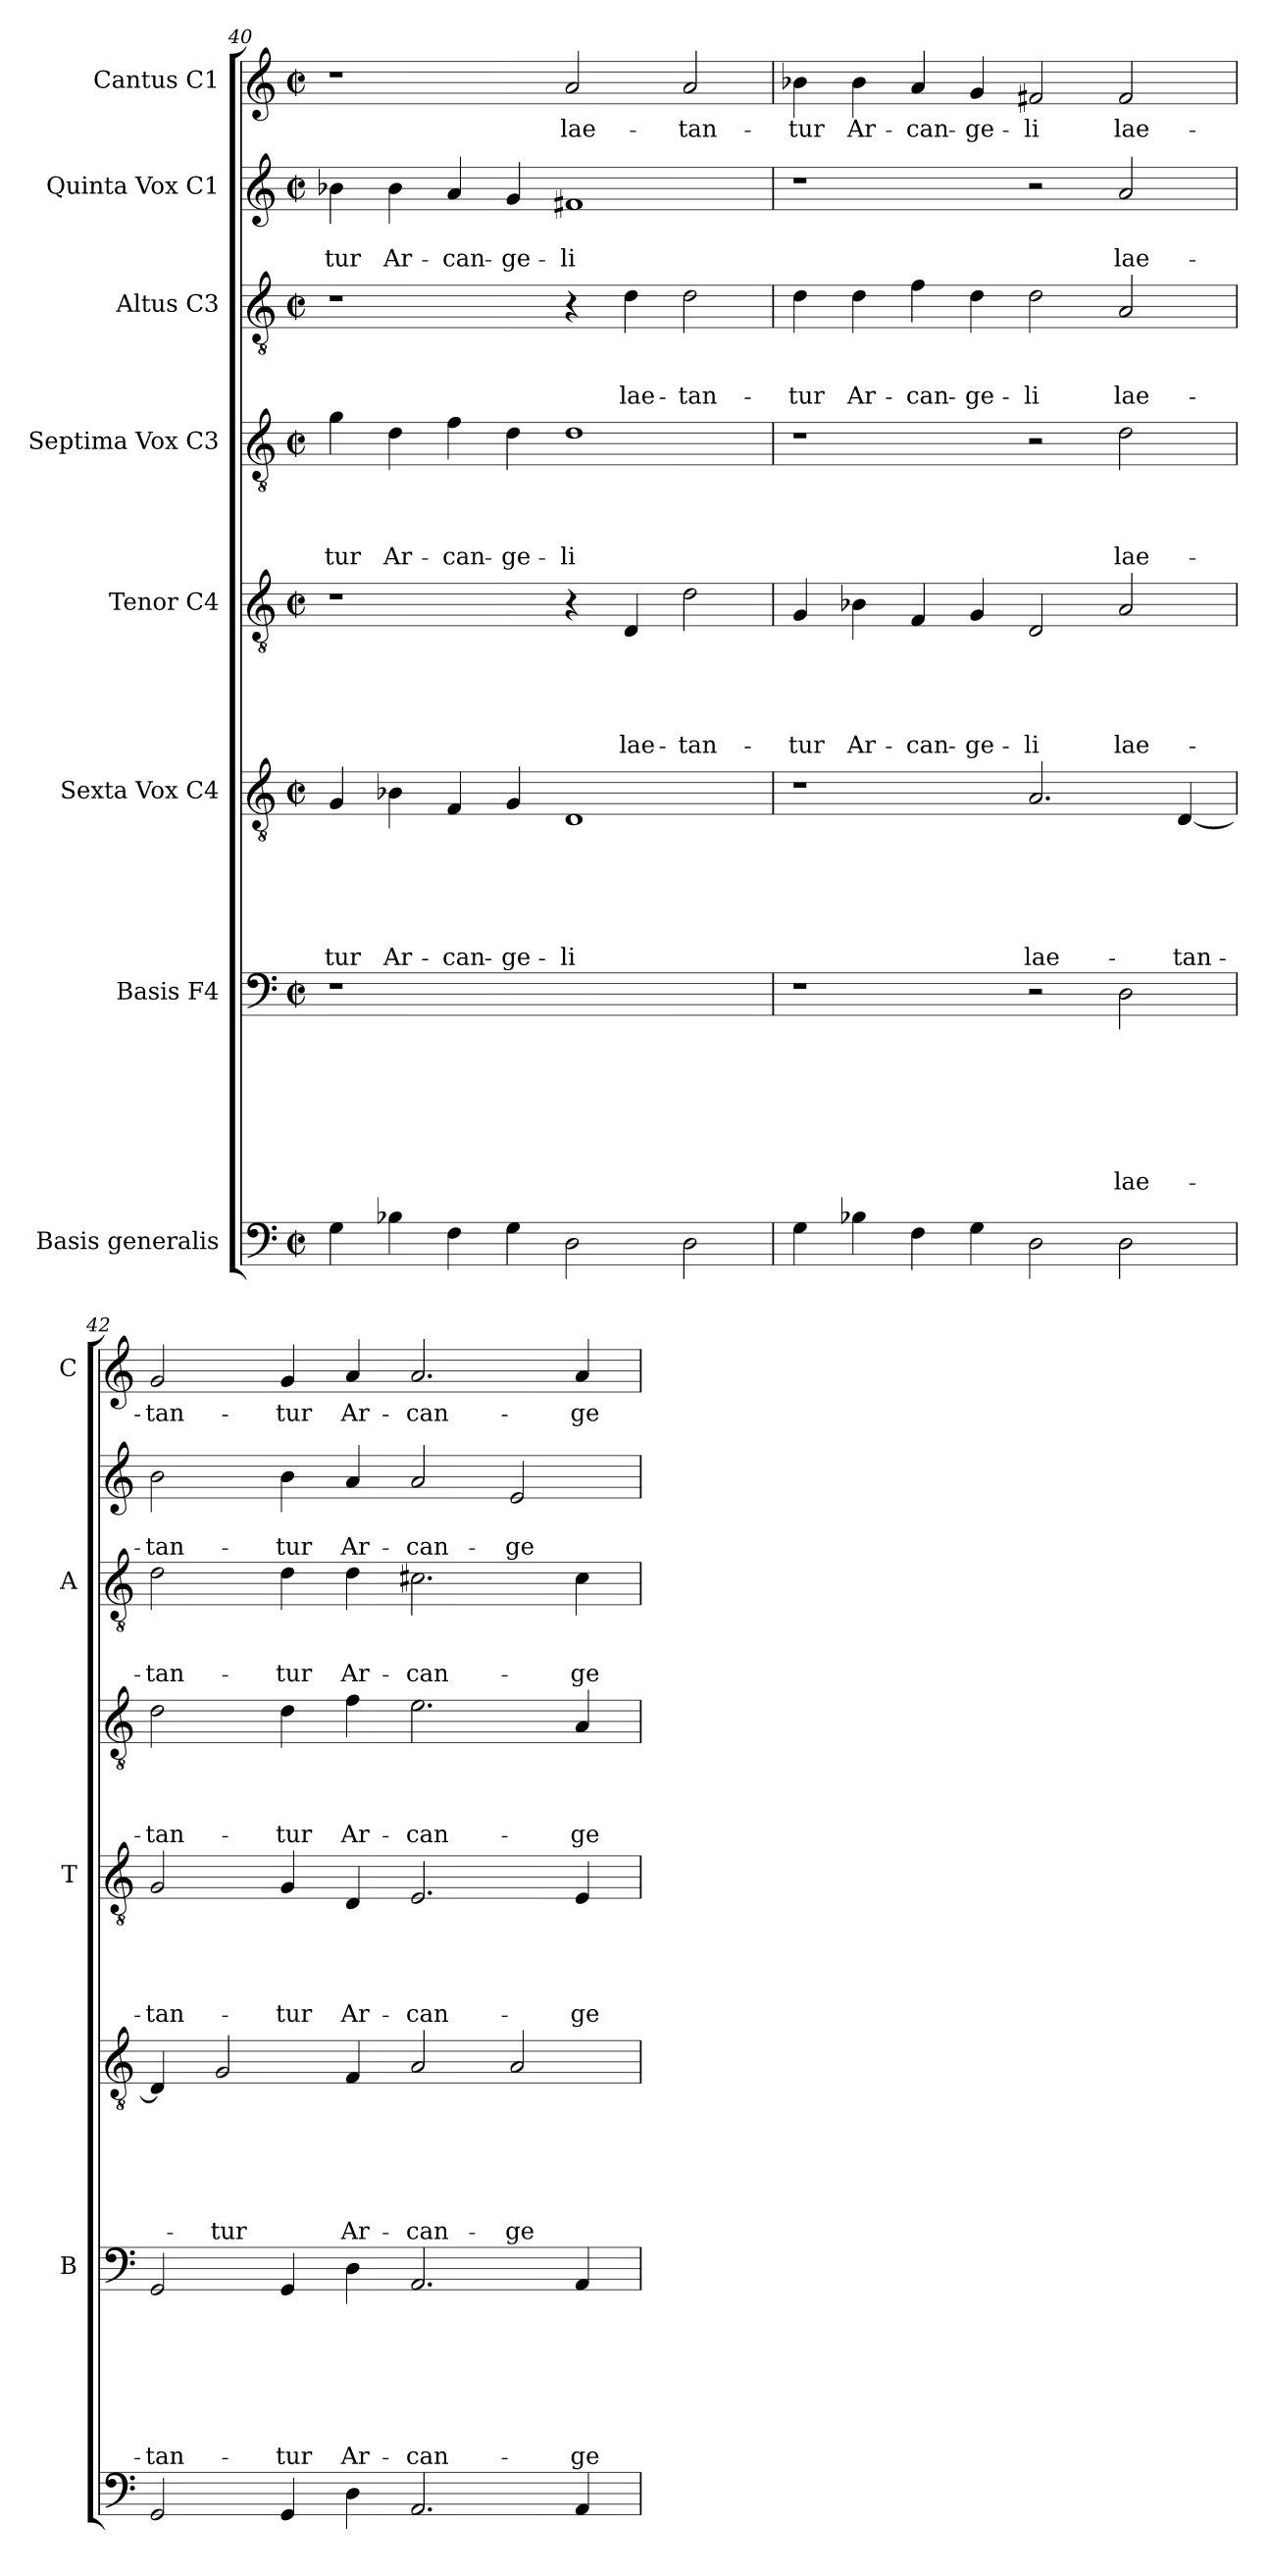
**kern	**kern	**text	**text	**text	**text	**text	**text	**text	**kern	**text	**text	**text	**text	**text	**text	**kern	**text	**text	**text	**text	**text	**kern	**text	**text	**text	**text	**kern	**text	**text	**text	**kern	**text	**text	**kern	**text
*part8	*part7	*part7	*part7	*part7	*part7	*part7	*part7	*part7	*part6	*part6	*part6	*part6	*part6	*part6	*part6	*part5	*part5	*part5	*part5	*part5	*part5	*part4	*part4	*part4	*part4	*part4	*part3	*part3	*part3	*part3	*part2	*part2	*part2	*part1	*part1
*staff8	*staff7	*staff7	*staff7	*staff7	*staff7	*staff7	*staff7	*staff7	*staff6	*staff6	*staff6	*staff6	*staff6	*staff6	*staff6	*staff5	*staff5	*staff5	*staff5	*staff5	*staff5	*staff4	*staff4	*staff4	*staff4	*staff4	*staff3	*staff3	*staff3	*staff3	*staff2	*staff2	*staff2	*staff1	*staff1
*I"Basis generalis	*I"Basis F4	*	*	*	*	*	*	*	*I"Sexta Vox C4	*	*	*	*	*	*	*I"Tenor C4	*	*	*	*	*	*I"Septima Vox C3	*	*	*	*	*I"Altus C3	*	*	*	*I"Quinta Vox C1	*	*	*I"Cantus C1	*
*	*I'B	*	*	*	*	*	*	*	*	*	*	*	*	*	*	*I'T	*	*	*	*	*	*	*	*	*	*	*I'A	*	*	*	*	*	*	*I'C	*
*clefF4	*clefF4	*	*	*	*	*	*	*	*clefGv2	*	*	*	*	*	*	*clefGv2	*	*	*	*	*	*clefGv2	*	*	*	*	*clefGv2	*	*	*	*clefG2	*	*	*clefG2	*
*k[]	*k[]	*	*	*	*	*	*	*	*k[]	*	*	*	*	*	*	*k[]	*	*	*	*	*	*k[]	*	*	*	*	*k[]	*	*	*	*k[]	*	*	*k[]	*
*C:	*C:	*	*	*	*	*	*	*	*C:	*	*	*	*	*	*	*C:	*	*	*	*	*	*C:	*	*	*	*	*C:	*	*	*	*C:	*	*	*C:	*
*M2/2	*M2/2	*	*	*	*	*	*	*	*M2/2	*	*	*	*	*	*	*M2/2	*	*	*	*	*	*M2/2	*	*	*	*	*M2/2	*	*	*	*M2/2	*	*	*M2/2	*
*met(c|)	*met(c|)	*	*	*	*	*	*	*	*met(c|)	*	*	*	*	*	*	*met(c|)	*	*	*	*	*	*met(c|)	*	*	*	*	*met(c|)	*	*	*	*met(c|)	*	*	*met(c|)	*
=40	=40	=40	=40	=40	=40	=40	=40	=40	=40	=40	=40	=40	=40	=40	=40	=40	=40	=40	=40	=40	=40	=40	=40	=40	=40	=40	=40	=40	=40	=40	=40	=40	=40	=40	=40
!	!	!	!	!	!	!	!	!	!	!	!	!	!	!	!LO:LY:b	!	!	!	!	!	!	!	!	!	!	!LO:LY:b	!	!	!	!	!	!	!LO:LY:b	!	!
4G\	1r	.	.	.	.	.	.	.	4G/	.	.	.	.	.	-tur	1r	.	.	.	.	.	4g\	.	.	.	-tur	1r	.	.	.	4b-X\	.	-tur	1r	.
!	!	!	!	!	!	!	!	!	!	!	!	!	!	!	!LO:LY:b	!	!	!	!	!	!	!	!	!	!	!LO:LY:b	!	!	!	!	!	!	!LO:LY:b	!	!
4B-X\	.	.	.	.	.	.	.	.	4B-X\	.	.	.	.	.	Ar-	.	.	.	.	.	.	4d\	.	.	.	Ar-	.	.	.	.	4b-\	.	Ar-	.	.
!	!	!	!	!	!	!	!	!	!	!	!	!	!	!	!LO:LY:b	!	!	!	!	!	!	!	!	!	!	!LO:LY:b	!	!	!	!	!	!	!LO:LY:b	!	!
4F\	.	.	.	.	.	.	.	.	4F/	.	.	.	.	.	-can-	.	.	.	.	.	.	4f\	.	.	.	-can-	.	.	.	.	4a/	.	-can-	.	.
!	!	!	!	!	!	!	!	!	!	!	!	!	!	!	!LO:LY:b	!	!	!	!	!	!	!	!	!	!	!LO:LY:b	!	!	!	!	!	!	!LO:LY:b	!	!
4G\	.	.	.	.	.	.	.	.	4G/	.	.	.	.	.	-ge-	.	.	.	.	.	.	4d\	.	.	.	-ge-	.	.	.	.	4g/	.	-ge-	.	.
!	!	!	!	!	!	!	!	!	!	!	!	!	!	!	!LO:LY:b	!	!	!	!	!	!	!	!	!	!	!LO:LY:b	!	!	!	!	!	!	!LO:LY:b	!	!LO:LY:b
2D\	1ryy	.	.	.	.	.	.	.	1D	.	.	.	.	.	-li	4r	.	.	.	.	.	1d	.	.	.	-li	4r	.	.	.	1f#X	.	-li	2a/	lae-
!	!	!	!	!	!	!	!	!	!	!	!	!	!	!	!	!	!	!	!	!	!LO:LY:b	!	!	!	!	!	!	!	!	!LO:LY:b	!	!	!	!	!
.	.	.	.	.	.	.	.	.	.	.	.	.	.	.	.	4D/	.	.	.	.	lae-	.	.	.	.	.	4d\	.	.	lae-	.	.	.	.	.
!	!	!	!	!	!	!	!	!	!	!	!	!	!	!	!	!	!	!	!	!	!LO:LY:b	!	!	!	!	!	!	!	!	!LO:LY:b	!	!	!	!	!LO:LY:b
2D\	.	.	.	.	.	.	.	.	.	.	.	.	.	.	.	2d\	.	.	.	.	-tan-	.	.	.	.	.	2d\	.	.	-tan-	.	.	.	2a/	-tan-
!!LO:PB:g=z
=41	=41	=41	=41	=41	=41	=41	=41	=41	=41	=41	=41	=41	=41	=41	=41	=41	=41	=41	=41	=41	=41	=41	=41	=41	=41	=41	=41	=41	=41	=41	=41	=41	=41	=41	=41
!	!	!	!	!	!	!	!	!	!	!	!	!	!	!	!	!	!	!	!	!	!LO:LY:b	!	!	!	!	!	!	!	!	!LO:LY:b	!	!	!	!	!LO:LY:b
4G\	1r	.	.	.	.	.	.	.	1r	.	.	.	.	.	.	4G/	.	.	.	.	-tur	1r	.	.	.	.	4d\	.	.	-tur	1r	.	.	4b-X\	-tur
!	!	!	!	!	!	!	!	!	!	!	!	!	!	!	!	!	!	!	!	!	!LO:LY:b	!	!	!	!	!	!	!	!	!LO:LY:b	!	!	!	!	!LO:LY:b
4B-X\	.	.	.	.	.	.	.	.	.	.	.	.	.	.	.	4B-X\	.	.	.	.	Ar-	.	.	.	.	.	4d\	.	.	Ar-	.	.	.	4b-\	Ar-
!	!	!	!	!	!	!	!	!	!	!	!	!	!	!	!	!	!	!	!	!	!LO:LY:b	!	!	!	!	!	!	!	!	!LO:LY:b	!	!	!	!	!LO:LY:b
4F\	.	.	.	.	.	.	.	.	.	.	.	.	.	.	.	4F/	.	.	.	.	-can-	.	.	.	.	.	4f\	.	.	-can-	.	.	.	4a/	-can-
!	!	!	!	!	!	!	!	!	!	!	!	!	!	!	!	!	!	!	!	!	!LO:LY:b	!	!	!	!	!	!	!	!	!LO:LY:b	!	!	!	!	!LO:LY:b
4G\	.	.	.	.	.	.	.	.	.	.	.	.	.	.	.	4G/	.	.	.	.	-ge-	.	.	.	.	.	4d\	.	.	-ge-	.	.	.	4g/	-ge-
!	!	!	!	!	!	!	!	!	!	!	!	!	!	!	!LO:LY:b	!	!	!	!	!	!LO:LY:b	!	!	!	!	!	!	!	!	!LO:LY:b	!	!	!	!	!LO:LY:b
2D\	2r	.	.	.	.	.	.	.	2.A/	.	.	.	.	.	lae-	2D/	.	.	.	.	-li	2r	.	.	.	.	2d\	.	.	-li	2r	.	.	2f#X/	-li
!	!	!	!	!	!	!	!	!LO:LY:b	!	!	!	!	!	!	!	!	!	!	!	!	!LO:LY:b	!	!	!	!	!LO:LY:b	!	!	!	!LO:LY:b	!	!	!LO:LY:b	!	!LO:LY:b
2D\	2D\	.	.	.	.	.	.	lae-	.	.	.	.	.	.	.	2A/	.	.	.	.	lae-	2d\	.	.	.	lae-	2A/	.	.	lae-	2a/	.	lae-	2f#/	lae-
!	!	!	!	!	!	!	!	!	!	!	!	!	!	!	!LO:LY:b	!	!	!	!	!	!	!	!	!	!	!	!	!	!	!	!	!	!	!	!
.	.	.	.	.	.	.	.	.	[4D/	.	.	.	.	.	-tan-	.	.	.	.	.	.	.	.	.	.	.	.	.	.	.	.	.	.	.	.
=42	=42	=42	=42	=42	=42	=42	=42	=42	=42	=42	=42	=42	=42	=42	=42	=42	=42	=42	=42	=42	=42	=42	=42	=42	=42	=42	=42	=42	=42	=42	=42	=42	=42	=42	=42
!	!	!	!	!	!	!	!	!LO:LY:b	!	!	!	!	!	!	!	!	!	!	!	!	!LO:LY:b	!	!	!	!	!LO:LY:b	!	!	!	!LO:LY:b	!	!	!LO:LY:b	!	!LO:LY:b
2GG/	2GG/	.	.	.	.	.	.	-tan-	4D/]	.	.	.	.	.	.	2G/	.	.	.	.	-tan-	2d\	.	.	.	-tan-	2d\	.	.	-tan-	2b\	.	-tan-	2g/	-tan-
!	!	!	!	!	!	!	!	!	!	!	!	!	!	!	!LO:LY:b	!	!	!	!	!	!	!	!	!	!	!	!	!	!	!	!	!	!	!	!
.	.	.	.	.	.	.	.	.	2G/	.	.	.	.	.	-tur	.	.	.	.	.	.	.	.	.	.	.	.	.	.	.	.	.	.	.	.
!	!	!	!	!	!	!	!	!LO:LY:b	!	!	!	!	!	!	!	!	!	!	!	!	!LO:LY:b	!	!	!	!	!LO:LY:b	!	!	!	!LO:LY:b	!	!	!LO:LY:b	!	!LO:LY:b
4GG/	4GG/	.	.	.	.	.	.	-tur	.	.	.	.	.	.	.	4G/	.	.	.	.	-tur	4d\	.	.	.	-tur	4d\	.	.	-tur	4b\	.	-tur	4g/	-tur
!	!	!	!	!	!	!	!	!LO:LY:b	!	!	!	!	!	!	!LO:LY:b	!	!	!	!	!	!LO:LY:b	!	!	!	!	!LO:LY:b	!	!	!	!LO:LY:b	!	!	!LO:LY:b	!	!LO:LY:b
4D\	4D\	.	.	.	.	.	.	Ar-	4F/	.	.	.	.	.	Ar-	4D/	.	.	.	.	Ar-	4f\	.	.	.	Ar-	4d\	.	.	Ar-	4a/	.	Ar-	4a/	Ar-
!	!	!	!	!	!	!	!	!LO:LY:b	!	!	!	!	!	!	!LO:LY:b	!	!	!	!	!	!LO:LY:b	!	!	!	!	!LO:LY:b	!	!	!	!LO:LY:b	!	!	!LO:LY:b	!	!LO:LY:b
2.AA/	2.AA/	.	.	.	.	.	.	-can-	2A/	.	.	.	.	.	-can-	2.E/	.	.	.	.	-can-	2.e\	.	.	.	-can-	2.c#X\	.	.	-can-	2a/	.	-can-	2.a/	-can-
!	!	!	!	!	!	!	!	!	!	!	!	!	!	!	!LO:LY:b	!	!	!	!	!	!	!	!	!	!	!	!	!	!	!	!	!	!LO:LY:b	!	!
.	.	.	.	.	.	.	.	.	2A/	.	.	.	.	.	-ge-	.	.	.	.	.	.	.	.	.	.	.	.	.	.	.	2e/	.	-ge-	.	.
!	!	!	!	!	!	!	!	!LO:LY:b	!	!	!	!	!	!	!	!	!	!	!	!	!LO:LY:b	!	!	!	!	!LO:LY:b	!	!	!	!LO:LY:b	!	!	!	!	!LO:LY:b
4AA/	4AA/	.	.	.	.	.	.	-ge-	.	.	.	.	.	.	.	4E/	.	.	.	.	-ge-	4A/	.	.	.	-ge-	4c#\	.	.	-ge-	.	.	.	4a/	-ge-
=	=	=	=	=	=	=	=	=	=	=	=	=	=	=	=	=	=	=	=	=	=	=	=	=	=	=	=	=	=	=	=	=	=	=	=
*-	*-	*-	*-	*-	*-	*-	*-	*-	*-	*-	*-	*-	*-	*-	*-	*-	*-	*-	*-	*-	*-	*-	*-	*-	*-	*-	*-	*-	*-	*-	*-	*-	*-	*-	*-
